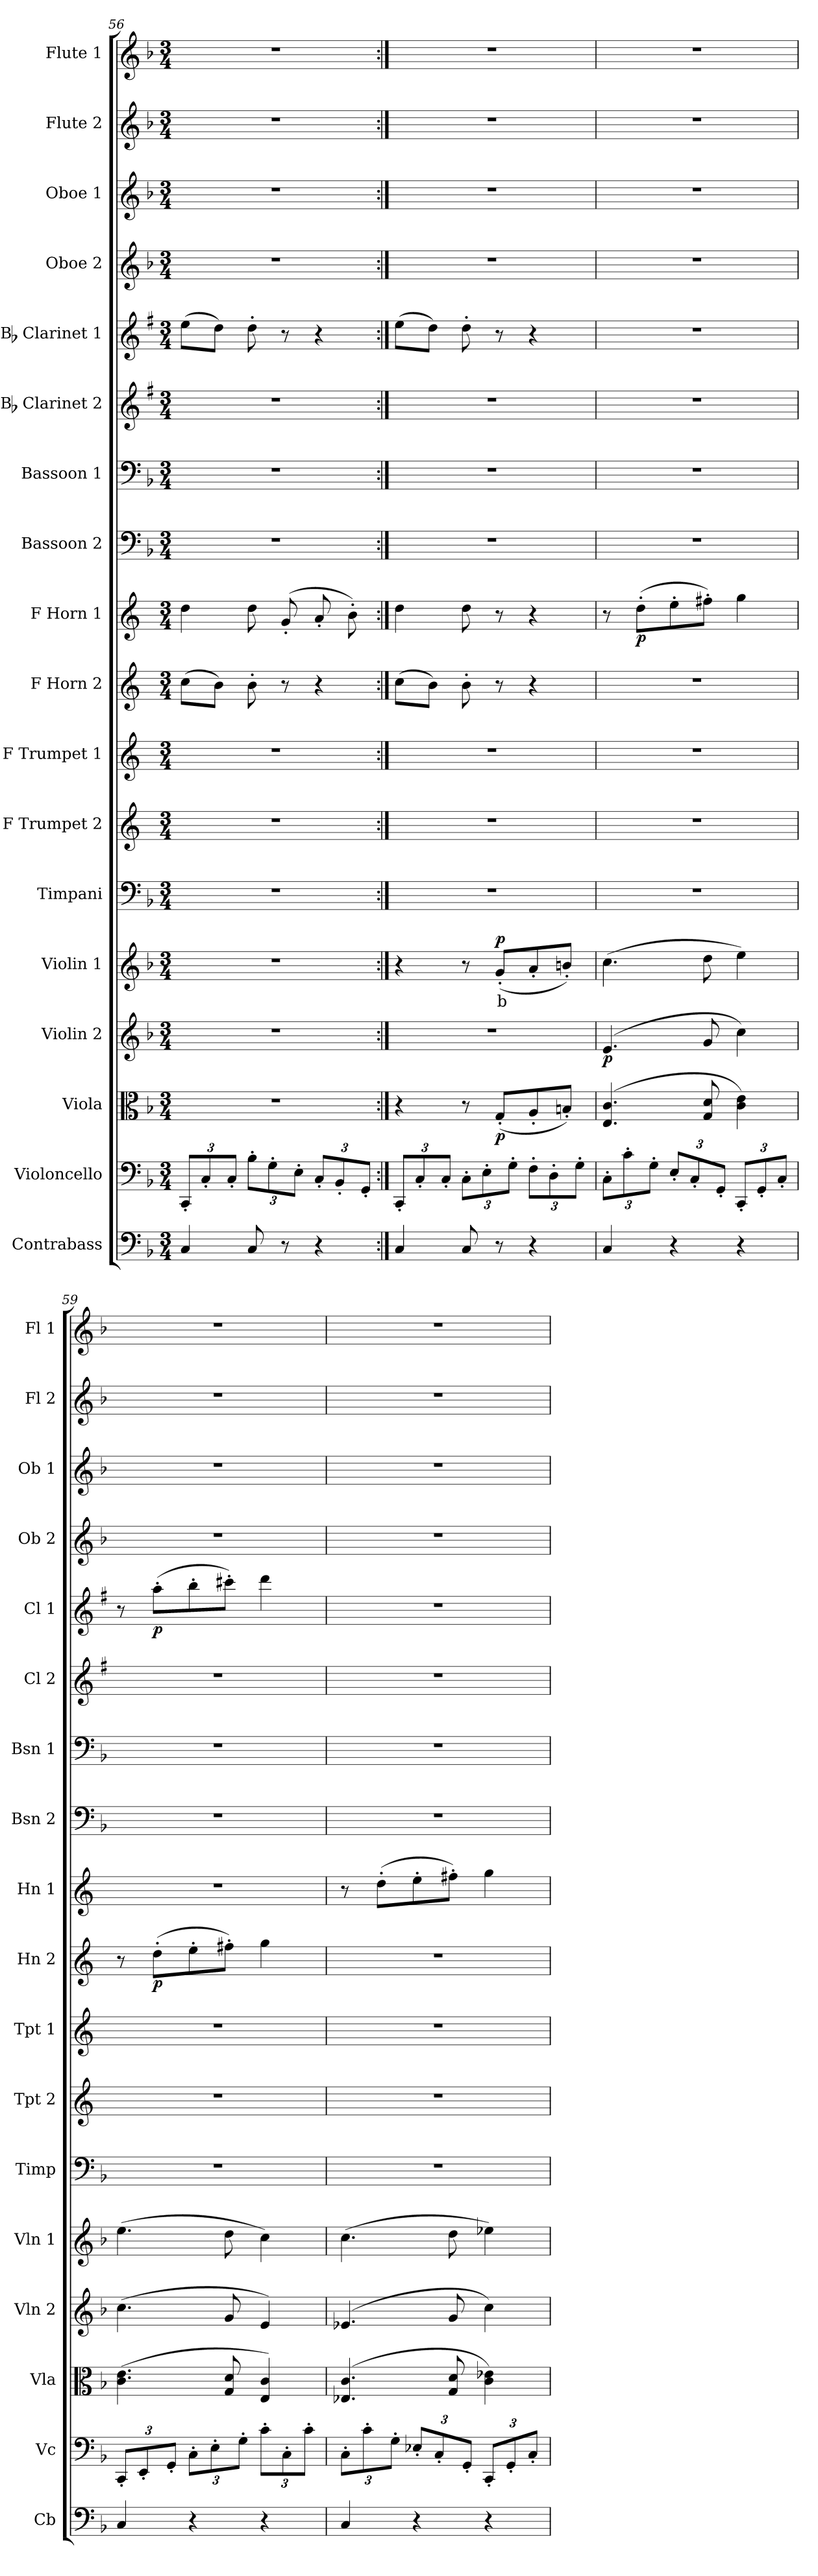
**kern	**kern	**kern	**dynam	**kern	**dynam	**kern	**text	**dynam	**kern	**kern	**kern	**kern	**dynam	**kern	**dynam	**kern	**kern	**kern	**kern	**dynam	**kern	**kern	**kern	**kern
*part18	*part17	*part16	*part16	*part15	*part15	*part14	*part14	*part14	*part13	*part12	*part11	*part10	*part10	*part9	*part9	*part8	*part7	*part6	*part5	*part5	*part4	*part3	*part2	*part1
*staff18	*staff17	*staff16	*staff16	*staff15	*staff15	*staff14	*staff14	*staff14	*staff13	*staff12	*staff11	*staff10	*staff10	*staff9	*staff9	*staff8	*staff7	*staff6	*staff5	*staff5	*staff4	*staff3	*staff2	*staff1
*I"Contrabass	*I"Violoncello	*I"Viola	*	*I"Violin 2	*	*I"Violin 1	*	*	*I"Timpani	*I"F Trumpet 2	*I"F Trumpet 1	*I"F Horn 2	*	*I"F Horn 1	*	*I"Bassoon 2	*I"Bassoon 1	*I"Bb Clarinet 2	*I"Bb Clarinet 1	*	*I"Oboe 2	*I"Oboe 1	*I"Flute 2	*I"Flute 1
*I'Cb	*I'Vc	*I'Vla	*	*I'Vln 2	*	*I'Vln 1	*	*	*I'Timp	*I'Tpt 2	*I'Tpt 1	*I'Hn 2	*	*I'Hn 1	*	*I'Bsn 2	*I'Bsn 1	*I'Cl 2	*I'Cl 1	*	*I'Ob 2	*I'Ob 1	*I'Fl 2	*I'Fl 1
*clefF4	*clefF4	*clefC3	*	*clefG2	*	*clefG2	*	*	*clefF4	*clefG2	*clefG2	*clefG2	*	*clefG2	*	*clefF4	*clefF4	*clefG2	*clefG2	*	*clefG2	*clefG2	*clefG2	*clefG2
*ITrd7c12	*	*	*	*	*	*	*	*	*	*ITrd-3c-5	*ITrd-3c-5	*ITrd4c7	*	*ITrd4c7	*	*	*	*ITrd1c2	*ITrd1c2	*	*	*	*	*
*k[b-]	*k[b-]	*k[b-]	*	*k[b-]	*	*k[b-]	*	*	*k[b-]	*k[b-]	*k[b-]	*k[b-]	*	*k[b-]	*	*k[b-]	*k[b-]	*k[b-]	*k[b-]	*	*k[b-]	*k[b-]	*k[b-]	*k[b-]
*M3/4	*M3/4	*M3/4	*	*M3/4	*	*M3/4	*	*	*M3/4	*M3/4	*M3/4	*M3/4	*	*M3/4	*	*M3/4	*M3/4	*M3/4	*M3/4	*	*M3/4	*M3/4	*M3/4	*M3/4
*	*Xbrackettup	*	*	*	*	*	*	*	*	*	*	*	*	*	*	*	*	*	*	*	*	*	*	*
=56	=56	=56	=56	=56	=56	=56	=56	=56	=56	=56	=56	=56	=56	=56	=56	=56	=56	=56	=56	=56	=56	=56	=56	=56
4CC/	12CC'/L	2.r	.	2.r	.	2.r	.	.	2.r	2.r	2.r	(8f\L	.	4g\	.	2.r	2.r	2.r	(8dd\L	.	2.r	2.r	2.r	2.r
.	12C'/	.	.	.	.	.	.	.	.	.	.	.	.	.	.	.	.	.	.	.	.	.	.	.
.	.	.	.	.	.	.	.	.	.	.	.	8e\J)	.	.	.	.	.	.	8cc\J)	.	.	.	.	.
.	12C'/J	.	.	.	.	.	.	.	.	.	.	.	.	.	.	.	.	.	.	.	.	.	.	.
8CC/	12B-'\L	.	.	.	.	.	.	.	.	.	.	8e'\	.	8g\	.	.	.	.	8cc'\	.	.	.	.	.
.	12G'\	.	.	.	.	.	.	.	.	.	.	.	.	.	.	.	.	.	.	.	.	.	.	.
8r	.	.	.	.	.	.	.	.	.	.	.	8r	.	(8c'/	.	.	.	.	8r	.	.	.	.	.
.	12E'\J	.	.	.	.	.	.	.	.	.	.	.	.	.	.	.	.	.	.	.	.	.	.	.
4r	12C'/L	.	.	.	.	.	.	.	.	.	.	4r	.	8d'/	.	.	.	.	4r	.	.	.	.	.
.	12BB-'/	.	.	.	.	.	.	.	.	.	.	.	.	.	.	.	.	.	.	.	.	.	.	.
.	.	.	.	.	.	.	.	.	.	.	.	.	.	8e'\)	.	.	.	.	.	.	.	.	.	.
.	12GG'/J	.	.	.	.	.	.	.	.	.	.	.	.	.	.	.	.	.	.	.	.	.	.	.
=57:|!	=57:|!	=57:|!	=57:|!	=57:|!	=57:|!	=57:|!	=57:|!	=57:|!	=57:|!	=57:|!	=57:|!	=57:|!	=57:|!	=57:|!	=57:|!	=57:|!	=57:|!	=57:|!	=57:|!	=57:|!	=57:|!	=57:|!	=57:|!	=57:|!
4CC/	12CC'/L	4r	.	2.r	.	4r	.	.	2.r	2.r	2.r	(8f\L	.	4g\	.	2.r	2.r	2.r	(8dd\L	.	2.r	2.r	2.r	2.r
.	12C'/	.	.	.	.	.	.	.	.	.	.	.	.	.	.	.	.	.	.	.	.	.	.	.
.	.	.	.	.	.	.	.	.	.	.	.	8e\J)	.	.	.	.	.	.	8cc\J)	.	.	.	.	.
.	12C'/J	.	.	.	.	.	.	.	.	.	.	.	.	.	.	.	.	.	.	.	.	.	.	.
8CC/	12C'\L	8r	.	.	.	8r	.	.	.	.	.	8e'\	.	8g\	.	.	.	.	8cc'\	.	.	.	.	.
.	12E'\	.	.	.	.	.	.	.	.	.	.	.	.	.	.	.	.	.	.	.	.	.	.	.
!	!	!	!LO:DY:b	!	!	!	!LO:LY:b:color=#FF0000	!LO:DY:b	!	!	!	!	!	!	!	!	!	!	!	!	!	!	!	!
8r	.	(8G'/L	p	.	.	(8g'/L	b	p	.	.	.	8r	.	8r	.	.	.	.	8r	.	.	.	.	.
.	12G'\J	.	.	.	.	.	.	.	.	.	.	.	.	.	.	.	.	.	.	.	.	.	.	.
4r	12F'\L	8A'/	.	.	.	8a'/	.	.	.	.	.	4r	.	4r	.	.	.	.	4r	.	.	.	.	.
.	12D'\	.	.	.	.	.	.	.	.	.	.	.	.	.	.	.	.	.	.	.	.	.	.	.
.	.	8Bn'/J)	.	.	.	8bn'/J)	.	.	.	.	.	.	.	.	.	.	.	.	.	.	.	.	.	.
.	12G'\J	.	.	.	.	.	.	.	.	.	.	.	.	.	.	.	.	.	.	.	.	.	.	.
=58	=58	=58	=58	=58	=58	=58	=58	=58	=58	=58	=58	=58	=58	=58	=58	=58	=58	=58	=58	=58	=58	=58	=58	=58
!	!	!	!	!	!LO:DY:b	!	!	!	!	!	!	!	!	!	!	!	!	!	!	!	!	!	!	!
4CC/	12C'\L	(4.E/ 4.c/	.	(4.e/	p	(4.cc\	.	.	2.r	2.r	2.r	2.r	.	8r	.	2.r	2.r	2.r	2.r	.	2.r	2.r	2.r	2.r
.	12c'\	.	.	.	.	.	.	.	.	.	.	.	.	.	.	.	.	.	.	.	.	.	.	.
!	!	!	!	!	!	!	!	!	!	!	!	!	!	!	!LO:DY:b	!	!	!	!	!	!	!	!	!
.	.	.	.	.	.	.	.	.	.	.	.	.	.	(8g'\L	p	.	.	.	.	.	.	.	.	.
.	12G'\J	.	.	.	.	.	.	.	.	.	.	.	.	.	.	.	.	.	.	.	.	.	.	.
4r	12E'/L	.	.	.	.	.	.	.	.	.	.	.	.	8a'\	.	.	.	.	.	.	.	.	.	.
.	12C'/	.	.	.	.	.	.	.	.	.	.	.	.	.	.	.	.	.	.	.	.	.	.	.
.	.	8G/ 8d/	.	8g/	.	8dd\	.	.	.	.	.	.	.	8bn'\J)	.	.	.	.	.	.	.	.	.	.
.	12GG'/J	.	.	.	.	.	.	.	.	.	.	.	.	.	.	.	.	.	.	.	.	.	.	.
4r	12CC'/L	4c\ 4e\)	.	4cc\)	.	4ee\)	.	.	.	.	.	.	.	4cc\	.	.	.	.	.	.	.	.	.	.
.	12GG'/	.	.	.	.	.	.	.	.	.	.	.	.	.	.	.	.	.	.	.	.	.	.	.
.	12C'/J	.	.	.	.	.	.	.	.	.	.	.	.	.	.	.	.	.	.	.	.	.	.	.
!!LO:PB:g=z
=59	=59	=59	=59	=59	=59	=59	=59	=59	=59	=59	=59	=59	=59	=59	=59	=59	=59	=59	=59	=59	=59	=59	=59	=59
4CC/	12CC'/L	(4.c\ 4.e\	.	(4.cc\	.	(4.ee\	.	.	2.r	2.r	2.r	8r	.	2.r	.	2.r	2.r	2.r	8r	.	2.r	2.r	2.r	2.r
.	12EE'/	.	.	.	.	.	.	.	.	.	.	.	.	.	.	.	.	.	.	.	.	.	.	.
!	!	!	!	!	!	!	!	!	!	!	!	!	!LO:DY:b	!	!	!	!	!	!	!LO:DY:b	!	!	!	!
.	.	.	.	.	.	.	.	.	.	.	.	(8g'\L	p	.	.	.	.	.	(8gg'\L	p	.	.	.	.
.	12GG'/J	.	.	.	.	.	.	.	.	.	.	.	.	.	.	.	.	.	.	.	.	.	.	.
4r	12C'\L	.	.	.	.	.	.	.	.	.	.	8a'\	.	.	.	.	.	.	8aa'\	.	.	.	.	.
.	12E'\	.	.	.	.	.	.	.	.	.	.	.	.	.	.	.	.	.	.	.	.	.	.	.
.	.	8G/ 8d/	.	8g/	.	8dd\	.	.	.	.	.	8bn'\J)	.	.	.	.	.	.	8bbn'\J)	.	.	.	.	.
.	12G'\J	.	.	.	.	.	.	.	.	.	.	.	.	.	.	.	.	.	.	.	.	.	.	.
4r	12c'\L	4E/ 4c/)	.	4e/)	.	4cc\)	.	.	.	.	.	4cc\	.	.	.	.	.	.	4ccc\	.	.	.	.	.
.	12C'\	.	.	.	.	.	.	.	.	.	.	.	.	.	.	.	.	.	.	.	.	.	.	.
.	12c'\J	.	.	.	.	.	.	.	.	.	.	.	.	.	.	.	.	.	.	.	.	.	.	.
=60	=60	=60	=60	=60	=60	=60	=60	=60	=60	=60	=60	=60	=60	=60	=60	=60	=60	=60	=60	=60	=60	=60	=60	=60
4CC/	12C'\L	(4.E-X/ 4.c/	.	(4.e-X/	.	(4.cc\	.	.	2.r	2.r	2.r	2.r	.	8r	.	2.r	2.r	2.r	2.r	.	2.r	2.r	2.r	2.r
.	12c'\	.	.	.	.	.	.	.	.	.	.	.	.	.	.	.	.	.	.	.	.	.	.	.
.	.	.	.	.	.	.	.	.	.	.	.	.	.	(8g'\L	.	.	.	.	.	.	.	.	.	.
.	12G'\J	.	.	.	.	.	.	.	.	.	.	.	.	.	.	.	.	.	.	.	.	.	.	.
4r	12E-X'/L	.	.	.	.	.	.	.	.	.	.	.	.	8a'\	.	.	.	.	.	.	.	.	.	.
.	12C'/	.	.	.	.	.	.	.	.	.	.	.	.	.	.	.	.	.	.	.	.	.	.	.
.	.	8G/ 8d/	.	8g/	.	8dd\	.	.	.	.	.	.	.	8bn'\J)	.	.	.	.	.	.	.	.	.	.
.	12GG'/J	.	.	.	.	.	.	.	.	.	.	.	.	.	.	.	.	.	.	.	.	.	.	.
4r	12CC'/L	4c\ 4e-X\)	.	4cc\)	.	4ee-X\)	.	.	.	.	.	.	.	4cc\	.	.	.	.	.	.	.	.	.	.
.	12GG'/	.	.	.	.	.	.	.	.	.	.	.	.	.	.	.	.	.	.	.	.	.	.	.
.	12C'/J	.	.	.	.	.	.	.	.	.	.	.	.	.	.	.	.	.	.	.	.	.	.	.
=	=	=	=	=	=	=	=	=	=	=	=	=	=	=	=	=	=	=	=	=	=	=	=	=
*-	*-	*-	*-	*-	*-	*-	*-	*-	*-	*-	*-	*-	*-	*-	*-	*-	*-	*-	*-	*-	*-	*-	*-	*-
